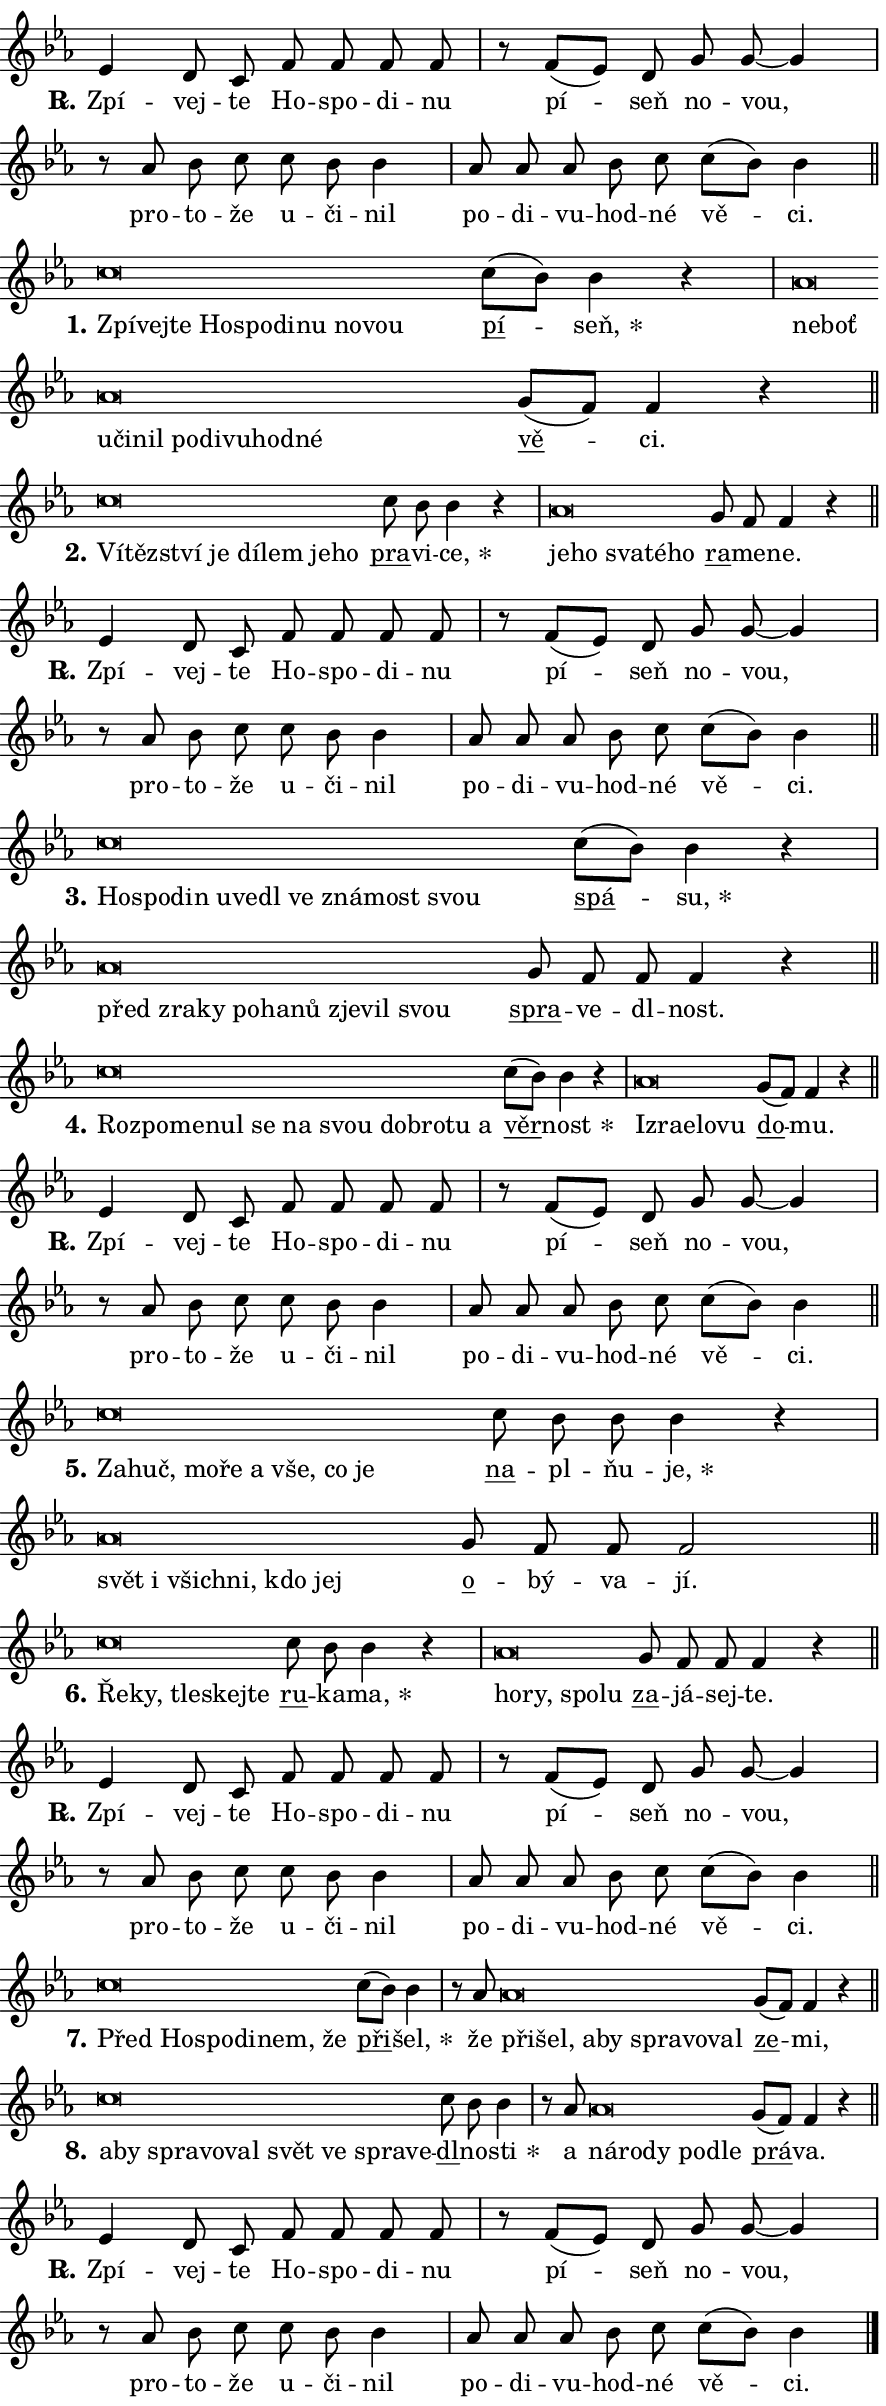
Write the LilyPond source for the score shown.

\version "2.24.0"
\header { tagline = "" }
\paper {
  indent = 0\cm
  top-margin = 0\cm
  right-margin = 0.13\cm % to fit lyric hyphens
  bottom-margin = 0\cm
  left-margin = 0\cm
  paper-width = 15\cm
  page-breaking = #ly:one-page-breaking
  system-system-spacing.basic-distance = #11
  score-system-spacing.basic-distance = #11
  ragged-last = ##f
}


%% Author: Thomas Morley
%% https://lists.gnu.org/archive/html/lilypond-user/2020-05/msg00002.html
#(define (line-position grob)
"Returns position of @var[grob} in current system:
   @code{'start}, if at first time-step
   @code{'end}, if at last time-step
   @code{'middle} otherwise
"
  (let* ((col (ly:item-get-column grob))
         (ln (ly:grob-object col 'left-neighbor))
         (rn (ly:grob-object col 'right-neighbor))
         (col-to-check-left (if (ly:grob? ln) ln col))
         (col-to-check-right (if (ly:grob? rn) rn col))
         (break-dir-left
           (and
             (ly:grob-property col-to-check-left 'non-musical #f)
             (ly:item-break-dir col-to-check-left)))
         (break-dir-right
           (and
             (ly:grob-property col-to-check-right 'non-musical #f)
             (ly:item-break-dir col-to-check-right))))
        (cond ((eqv? 1 break-dir-left) 'start)
              ((eqv? -1 break-dir-right) 'end)
              (else 'middle))))

#(define (tranparent-at-line-position vctor)
  (lambda (grob)
  "Relying on @code{line-position} select the relevant enry from @var{vctor}.
Used to determine transparency,"
    (case (line-position grob)
      ((end) (not (vector-ref vctor 0)))
      ((middle) (not (vector-ref vctor 1)))
      ((start) (not (vector-ref vctor 2))))))

noteHeadBreakVisibility =
#(define-music-function (break-visibility)(vector?)
"Makes @code{NoteHead}s transparent relying on @var{break-visibility}"
#{
  \override NoteHead.transparent =
    #(tranparent-at-line-position break-visibility)
#})

#(define delete-ledgers-for-transparent-note-heads
  (lambda (grob)
    "Reads whether a @code{NoteHead} is transparent.
If so this @code{NoteHead} is removed from @code{'note-heads} from
@var{grob}, which is supposed to be @code{LedgerLineSpanner}.
As a result ledgers are not printed for this @code{NoteHead}"
    (let* ((nhds-array (ly:grob-object grob 'note-heads))
           (nhds-list
             (if (ly:grob-array? nhds-array)
                 (ly:grob-array->list nhds-array)
                 '()))
           ;; Relies on the transparent-property being done before
           ;; Staff.LedgerLineSpanner.after-line-breaking is executed.
           ;; This is fragile ...
           (to-keep
             (remove
               (lambda (nhd)
                 (ly:grob-property nhd 'transparent #f))
               nhds-list)))
      ;; TODO find a better method to iterate over grob-arrays, similiar
      ;; to filter/remove etc for lists
      ;; For now rebuilt from scratch
      (set! (ly:grob-object grob 'note-heads)  '())
      (for-each
        (lambda (nhd)
          (ly:pointer-group-interface::add-grob grob 'note-heads nhd))
        to-keep))))

squashNotes = {
  \override NoteHead.X-extent = #'(-0.2 . 0.2)
  \override NoteHead.Y-extent = #'(-0.75 . 0)
  \override NoteHead.stencil =
    #(lambda (grob)
       (let ((pos (ly:grob-property grob 'staff-position)))
         (begin
           (if (< pos -7) (display "ERROR: Lower brevis then expected\n") (display ""))
           (if (<= pos -6) ly:text-interface::print ly:note-head::print))))
}
unSquashNotes = {
  \revert NoteHead.X-extent
  \revert NoteHead.Y-extent
  \revert NoteHead.stencil
}

hideNotes = \noteHeadBreakVisibility #begin-of-line-visible
unHideNotes = \noteHeadBreakVisibility #all-visible

% work-around for resetting accidentals
% https://lilypond.org/doc/v2.23/Documentation/notation/displaying-rhythms#unmetered-music
cadenzaMeasure = {
  \cadenzaOff
  \partial 1024 s1024
  \cadenzaOn
}

#(define-markup-command (accent layout props text) (markup?)
  "Underline accented syllable"
  (interpret-markup layout props
    #{\markup \override #'(offset . 4.3) \underline { #text }#}))

responsum = \markup \concat {
  "R" \hspace #-1.05 \path #0.1 #'((moveto 0 0.07) (lineto 0.9 0.8)) \hspace #0.05 "."
}

spaceSize = #0.6828661417322834 % exact space size for TeX Gyre Schola

\layout {
  \context {
    \Staff
    \remove "Time_signature_engraver"
    \override LedgerLineSpanner.after-line-breaking = #delete-ledgers-for-transparent-note-heads
  }
  \context {
    \Lyrics {
      \override LyricSpace.minimum-distance = \spaceSize
      \override LyricText.font-name = #"TeX Gyre Schola"
      \override LyricText.font-size = 1
      \override StanzaNumber.font-name = #"TeX Gyre Schola Bold"
      \override StanzaNumber.font-size = 1
    }
  }
  \context {
    \Score 
    \override NoteHead.text =
      #(lambda (grob) 
        (let ((pos (ly:grob-property grob 'staff-position)))
          #{\markup {
            \combine
              \halign #-0.55 \raise #(if (= pos -6) 0 0.5) \override #'(thickness . 2) \draw-line #'(3.2 . 0)
              \musicglyph "noteheads.sM1"
          }#}))
  }
}

% magnetic-lyrics.ily
%
%   written by
%     Jean Abou Samra <jean@abou-samra.fr>
%     Werner Lemberg <wl@gnu.org>
%
%   adapted by
%     Jiri Hon <jiri.hon@gmail.com>
%
% Version 2022-Apr-15

% https://www.mail-archive.com/lilypond-user@gnu.org/msg149350.html

#(define (Left_hyphen_pointer_engraver context)
   "Collect syllable-hyphen-syllable occurrences in lyrics and store
them in properties.  This engraver only looks to the left.  For
example, if the lyrics input is @code{foo -- bar}, it does the
following.

@itemize @bullet
@item
Set the @code{text} property of the @code{LyricHyphen} grob between
@q{foo} and @q{bar} to @code{foo}.

@item
Set the @code{left-hyphen} property of the @code{LyricText} grob with
text @q{foo} to the @code{LyricHyphen} grob between @q{foo} and
@q{bar}.
@end itemize

Use this auxiliary engraver in combination with the
@code{lyric-@/text::@/apply-@/magnetic-@/offset!} hook."
   (let ((hyphen #f)
         (text #f))
     (make-engraver
      (acknowledgers
       ((lyric-syllable-interface engraver grob source-engraver)
        (set! text grob)))
      (end-acknowledgers
       ((lyric-hyphen-interface engraver grob source-engraver)
        ;(when (not (grob::has-interface grob 'lyric-space-interface))
          (set! hyphen grob)));)
      ((stop-translation-timestep engraver)
       (when (and text hyphen)
         (ly:grob-set-object! text 'left-hyphen hyphen))
       (set! text #f)
       (set! hyphen #f)))))

#(define (lyric-text::apply-magnetic-offset! grob)
   "If the space between two syllables is less than the value in
property @code{LyricText@/.details@/.squash-threshold}, move the right
syllable to the left so that it gets concatenated with the left
syllable.

Use this function as a hook for
@code{LyricText@/.after-@/line-@/breaking} if the
@code{Left_@/hyphen_@/pointer_@/engraver} is active."
   (let ((hyphen (ly:grob-object grob 'left-hyphen #f)))
     (when hyphen
       (let ((left-text (ly:spanner-bound hyphen LEFT)))
         (when (grob::has-interface left-text 'lyric-syllable-interface)
           (let* ((common (ly:grob-common-refpoint grob left-text X))
                  (this-x-ext (ly:grob-extent grob common X))
                  (left-x-ext
                   (begin
                     ;; Trigger magnetism for left-text.
                     (ly:grob-property left-text 'after-line-breaking)
                     (ly:grob-extent left-text common X)))
                  ;; `delta` is the gap width between two syllables.
                  (delta (- (interval-start this-x-ext)
                            (interval-end left-x-ext)))
                  (details (ly:grob-property grob 'details))
                  (threshold (assoc-get 'squash-threshold details 0.2)))
             (when (< delta threshold)
               (let* (;; We have to manipulate the input text so that
                      ;; ligatures crossing syllable boundaries are not
                      ;; disabled.  For languages based on the Latin
                      ;; script this is essentially a beautification.
                      ;; However, for non-Western scripts it can be a
                      ;; necessity.
                      (lt (ly:grob-property left-text 'text))
                      (rt (ly:grob-property grob 'text))
                      (is-space (grob::has-interface hyphen 'lyric-space-interface))
                      (space (if is-space " " ""))
                      (extra-delta (if is-space spaceSize 0))
                      ;; Append new syllable.
                      (ltrt-space (if (and (string? lt) (string? rt))
                                (string-append lt space rt)
                                (make-concat-markup (list lt space rt))))
                      ;; Right-align `ltrt` to the right side.
                      (ltrt-space-markup (grob-interpret-markup
                               grob
                               (make-translate-markup
                                (cons (interval-length this-x-ext) 0)
                                (make-right-align-markup ltrt-space)))))
                 (begin
                   ;; Don't print `left-text`.
                   (ly:grob-set-property! left-text 'stencil #f)
                   ;; Set text and stencil (which holds all collected
                   ;; syllables so far) and shift it to the left.
                   (ly:grob-set-property! grob 'text ltrt-space)
                   (ly:grob-set-property! grob 'stencil ltrt-space-markup)
                   (ly:grob-translate-axis! grob (- (- delta extra-delta)) X))))))))))


#(define (lyric-hyphen::displace-bounds-first grob)
   ;; Make very sure this callback isn't triggered too early.
   (let ((left (ly:spanner-bound grob LEFT))
         (right (ly:spanner-bound grob RIGHT)))
     (ly:grob-property left 'after-line-breaking)
     (ly:grob-property right 'after-line-breaking)
     (ly:lyric-hyphen::print grob)))

squashThreshold = #0.4

\layout {
  \context {
    \Lyrics
    \consists #Left_hyphen_pointer_engraver
    \override LyricText.after-line-breaking =
      #lyric-text::apply-magnetic-offset!
    \override LyricHyphen.stencil = #lyric-hyphen::displace-bounds-first
    \override LyricText.details.squash-threshold = \squashThreshold
    \override LyricHyphen.minimum-distance = 0
    \override LyricHyphen.minimum-length = \squashThreshold
  }
}

squashText = \override LyricText.details.squash-threshold = 9999
unSquashText = \override LyricText.details.squash-threshold = \squashThreshold

leftText = \override LyricText.self-alignment-X = #LEFT
unLeftText = \revert LyricText.self-alignment-X

starOffset = #(lambda (grob) 
                (let ((x_offset (ly:self-alignment-interface::aligned-on-x-parent grob)))
                  (if (= x_offset 0) 0 (+ x_offset 1.2))))

star = #(define-music-function (syllable)(string?)
"Append star separator at the end of a syllable"
#{
  \once \override LyricText.X-offset = #starOffset
  \lyricmode { \markup {
    #syllable
    \override #'((font-name . "TeX Gyre Schola Bold")) \hspace #0.2 \lower #0.65 \larger "*"
  } }
#})

starAccent = #(define-music-function (syllable)(string?)
"Append star separator at the end of a syllable and make accent"
#{
  \once \override LyricText.X-offset = #starOffset
  \lyricmode { \markup {
    \accent #syllable
    \override #'((font-name . "TeX Gyre Schola Bold")) \hspace #0.2 \lower #0.65 \larger "*"
  } }
#})

breath = #(define-music-function (syllable)(string?)
"Append breathing indicator at the end of a syllable"
#{
  \lyricmode { \markup { #syllable "+" } }
#})

optionalBreath = #(define-music-function (syllable)(string?)
"Append optional breathing indicator at the end of a syllable"
#{
  \lyricmode { \markup { #syllable "(+)" } }
#})


\score {
    <<
        \new Voice = "melody" { \cadenzaOn \key es \major \relative { es'4 d8 c f f f f \cadenzaMeasure \bar "|" r f[( es)] d \bar "" g g~ g4 \cadenzaMeasure \bar "|" r8 as bes c \bar "" c bes bes4 \cadenzaMeasure \bar "|" as8 as as bes c c[( bes)] bes4 \cadenzaMeasure \bar "||" \break } }
        \new Lyrics \lyricsto "melody" { \lyricmode { \set stanza = \responsum
Zpí -- vej -- te Ho -- spo -- di -- nu pí -- seň no -- vou, pro -- to -- že u -- či -- nil po -- di -- vu -- hod -- né vě -- ci. } }
    >>
    \layout {}
}

\score {
    <<
        \new Voice = "melody" { \cadenzaOn \key es \major \relative { \squashNotes c''\breve*1/16 \hideNotes \breve*1/16 \bar "" \breve*1/16 \bar "" \breve*1/16 \bar "" \breve*1/16 \bar "" \breve*1/16 \bar "" \breve*1/16 \bar "" \breve*1/16 \breve*1/16 \bar "" \unHideNotes \unSquashNotes \bar "" c8[( bes)] bes4 r \cadenzaMeasure \bar "|" \squashNotes as\breve*1/16 \hideNotes \breve*1/16 \bar "" \breve*1/16 \bar "" \breve*1/16 \bar "" \breve*1/16 \bar "" \breve*1/16 \bar "" \breve*1/16 \bar "" \breve*1/16 \bar "" \breve*1/16 \breve*1/16 \bar "" \unHideNotes \unSquashNotes \bar "" g8[( f)] f4 r \cadenzaMeasure \bar "||" \break } }
        \new Lyrics \lyricsto "melody" { \lyricmode { \set stanza = "1."
\leftText Zpí -- \squashText vej -- te Ho -- spo -- di -- nu no -- vou \unLeftText \unSquashText \markup \accent pí -- \star seň, \leftText ne -- \squashText boť u -- či -- nil po -- di -- vu -- hod -- né \unLeftText \unSquashText \markup \accent vě -- ci. } }
    >>
    \layout {}
}

\score {
    <<
        \new Voice = "melody" { \cadenzaOn \key es \major \relative { \squashNotes c''\breve*1/16 \hideNotes \breve*1/16 \bar "" \breve*1/16 \bar "" \breve*1/16 \bar "" \breve*1/16 \bar "" \breve*1/16 \bar "" \breve*1/16 \breve*1/16 \bar "" \unHideNotes \unSquashNotes \bar "" c8 bes bes4 r \cadenzaMeasure \bar "|" \squashNotes as\breve*1/16 \hideNotes \breve*1/16 \bar "" \breve*1/16 \bar "" \breve*1/16 \breve*1/16 \bar "" \unHideNotes \unSquashNotes \bar "" g8 f f4 r \cadenzaMeasure \bar "||" \break } }
        \new Lyrics \lyricsto "melody" { \lyricmode { \set stanza = "2."
\leftText Ví -- \squashText těz -- ství je dí -- lem je -- ho \unLeftText \unSquashText \markup \accent pra -- vi -- \star ce, \leftText je -- \squashText ho sva -- té -- ho \unLeftText \unSquashText \markup \accent ra -- me -- ne. } }
    >>
    \layout {}
}

\score {
    <<
        \new Voice = "melody" { \cadenzaOn \key es \major \relative { es'4 d8 c f f f f \cadenzaMeasure \bar "|" r f[( es)] d \bar "" g g~ g4 \cadenzaMeasure \bar "|" r8 as bes c \bar "" c bes bes4 \cadenzaMeasure \bar "|" as8 as as bes c c[( bes)] bes4 \cadenzaMeasure \bar "||" \break } }
        \new Lyrics \lyricsto "melody" { \lyricmode { \set stanza = \responsum
Zpí -- vej -- te Ho -- spo -- di -- nu pí -- seň no -- vou, pro -- to -- že u -- či -- nil po -- di -- vu -- hod -- né vě -- ci. } }
    >>
    \layout {}
}

\score {
    <<
        \new Voice = "melody" { \cadenzaOn \key es \major \relative { \squashNotes c''\breve*1/16 \hideNotes \breve*1/16 \bar "" \breve*1/16 \bar "" \breve*1/16 \bar "" \breve*1/16 \bar "" \breve*1/16 \bar "" \breve*1/16 \bar "" \breve*1/16 \bar "" \breve*1/16 \breve*1/16 \bar "" \unHideNotes \unSquashNotes \bar "" c8[( bes)] bes4 r \cadenzaMeasure \bar "|" \squashNotes as\breve*1/16 \hideNotes \breve*1/16 \bar "" \breve*1/16 \bar "" \breve*1/16 \bar "" \breve*1/16 \bar "" \breve*1/16 \bar "" \breve*1/16 \bar "" \breve*1/16 \breve*1/16 \bar "" \unHideNotes \unSquashNotes \bar "" g8 f f f4 r \cadenzaMeasure \bar "||" \break } }
        \new Lyrics \lyricsto "melody" { \lyricmode { \set stanza = "3."
\leftText Ho -- \squashText spo -- din u -- ve -- dl ve zná -- most svou \unLeftText \unSquashText \markup \accent spá -- \star su, \leftText před \squashText zra -- ky po -- ha -- nů zje -- vil svou \unLeftText \unSquashText \markup \accent spra -- ve -- dl -- nost. } }
    >>
    \layout {}
}

\score {
    <<
        \new Voice = "melody" { \cadenzaOn \key es \major \relative { \squashNotes c''\breve*1/16 \hideNotes \breve*1/16 \bar "" \breve*1/16 \bar "" \breve*1/16 \bar "" \breve*1/16 \bar "" \breve*1/16 \bar "" \breve*1/16 \bar "" \breve*1/16 \bar "" \breve*1/16 \bar "" \breve*1/16 \breve*1/16 \bar "" \unHideNotes \unSquashNotes \bar "" c8[( bes)] bes4 r \cadenzaMeasure \bar "|" \squashNotes as\breve*1/16 \hideNotes \breve*1/16 \bar "" \breve*1/16 \bar "" \breve*1/16 \breve*1/16 \bar "" \unHideNotes \unSquashNotes \bar "" g8[( f)] f4 r \cadenzaMeasure \bar "||" \break } }
        \new Lyrics \lyricsto "melody" { \lyricmode { \set stanza = "4."
\leftText Roz -- \squashText po -- me -- nul se na svou dob -- ro -- tu a \unLeftText \unSquashText \markup \accent věr -- \star nost \leftText Iz -- \squashText ra -- e -- lo -- vu \unLeftText \unSquashText \markup \accent do -- mu. } }
    >>
    \layout {}
}

\score {
    <<
        \new Voice = "melody" { \cadenzaOn \key es \major \relative { es'4 d8 c f f f f \cadenzaMeasure \bar "|" r f[( es)] d \bar "" g g~ g4 \cadenzaMeasure \bar "|" r8 as bes c \bar "" c bes bes4 \cadenzaMeasure \bar "|" as8 as as bes c c[( bes)] bes4 \cadenzaMeasure \bar "||" \break } }
        \new Lyrics \lyricsto "melody" { \lyricmode { \set stanza = \responsum
Zpí -- vej -- te Ho -- spo -- di -- nu pí -- seň no -- vou, pro -- to -- že u -- či -- nil po -- di -- vu -- hod -- né vě -- ci. } }
    >>
    \layout {}
}

\score {
    <<
        \new Voice = "melody" { \cadenzaOn \key es \major \relative { \squashNotes c''\breve*1/16 \hideNotes \breve*1/16 \bar "" \breve*1/16 \bar "" \breve*1/16 \bar "" \breve*1/16 \bar "" \breve*1/16 \bar "" \breve*1/16 \breve*1/16 \bar "" \unHideNotes \unSquashNotes \bar "" c8 bes bes bes4 r \cadenzaMeasure \bar "|" \squashNotes as\breve*1/16 \hideNotes \breve*1/16 \bar "" \breve*1/16 \bar "" \breve*1/16 \bar "" \breve*1/16 \breve*1/16 \bar "" \unHideNotes \unSquashNotes \bar "" g8 f f f2 \cadenzaMeasure \bar "||" \break } }
        \new Lyrics \lyricsto "melody" { \lyricmode { \set stanza = "5."
\leftText Za -- \squashText huč, mo -- ře a vše, co je \unLeftText \unSquashText \markup \accent na -- pl -- ňu -- \star je, \leftText svět \squashText i všich -- ni, kdo jej \unLeftText \unSquashText \markup \accent o -- bý -- va -- jí. } }
    >>
    \layout {}
}

\score {
    <<
        \new Voice = "melody" { \cadenzaOn \key es \major \relative { \squashNotes c''\breve*1/16 \hideNotes \breve*1/16 \bar "" \breve*1/16 \bar "" \breve*1/16 \breve*1/16 \bar "" \unHideNotes \unSquashNotes \bar "" c8 bes bes4 r \cadenzaMeasure \bar "|" \squashNotes as\breve*1/16 \hideNotes \breve*1/16 \bar "" \breve*1/16 \breve*1/16 \bar "" \unHideNotes \unSquashNotes \bar "" g8 f f f4 r \cadenzaMeasure \bar "||" \break } }
        \new Lyrics \lyricsto "melody" { \lyricmode { \set stanza = "6."
\leftText Ře -- \squashText ky, tle -- skej -- te \unLeftText \unSquashText \markup \accent ru -- ka -- \star ma, \leftText ho -- \squashText ry, spo -- lu \unLeftText \unSquashText \markup \accent za -- já -- sej -- te. } }
    >>
    \layout {}
}

\score {
    <<
        \new Voice = "melody" { \cadenzaOn \key es \major \relative { es'4 d8 c f f f f \cadenzaMeasure \bar "|" r f[( es)] d \bar "" g g~ g4 \cadenzaMeasure \bar "|" r8 as bes c \bar "" c bes bes4 \cadenzaMeasure \bar "|" as8 as as bes c c[( bes)] bes4 \cadenzaMeasure \bar "||" \break } }
        \new Lyrics \lyricsto "melody" { \lyricmode { \set stanza = \responsum
Zpí -- vej -- te Ho -- spo -- di -- nu pí -- seň no -- vou, pro -- to -- že u -- či -- nil po -- di -- vu -- hod -- né vě -- ci. } }
    >>
    \layout {}
}

\score {
    <<
        \new Voice = "melody" { \cadenzaOn \key es \major \relative { \squashNotes c''\breve*1/16 \hideNotes \breve*1/16 \bar "" \breve*1/16 \bar "" \breve*1/16 \bar "" \breve*1/16 \breve*1/16 \bar "" \unHideNotes \unSquashNotes \bar "" c8[( bes)] bes4 \cadenzaMeasure \bar "|" r8 as8 \squashNotes as\breve*1/16 \hideNotes \breve*1/16 \bar "" \breve*1/16 \bar "" \breve*1/16 \bar "" \breve*1/16 \bar "" \breve*1/16 \breve*1/16 \bar "" \unHideNotes \unSquashNotes \bar "" g8[( f)] f4 r \cadenzaMeasure \bar "||" \break } }
        \new Lyrics \lyricsto "melody" { \lyricmode { \set stanza = "7."
\leftText Před \squashText Ho -- spo -- di -- nem, že \unLeftText \unSquashText \markup \accent při -- \star šel, že \leftText při -- \squashText šel, a -- by spra -- vo -- val \unLeftText \unSquashText \markup \accent ze -- mi, } }
    >>
    \layout {}
}

\score {
    <<
        \new Voice = "melody" { \cadenzaOn \key es \major \relative { \squashNotes c''\breve*1/16 \hideNotes \breve*1/16 \bar "" \breve*1/16 \bar "" \breve*1/16 \bar "" \breve*1/16 \bar "" \breve*1/16 \bar "" \breve*1/16 \bar "" \breve*1/16 \breve*1/16 \bar "" \unHideNotes \unSquashNotes \bar "" c8 bes bes4 \cadenzaMeasure \bar "|" r8 as8 \squashNotes as\breve*1/16 \hideNotes \breve*1/16 \bar "" \breve*1/16 \bar "" \breve*1/16 \breve*1/16 \bar "" \unHideNotes \unSquashNotes \bar "" g8[( f)] f4 r \cadenzaMeasure \bar "||" \break } }
        \new Lyrics \lyricsto "melody" { \lyricmode { \set stanza = "8."
\leftText a -- \squashText by spra -- vo -- val svět ve spra -- ve -- \unLeftText \unSquashText \markup \accent dl -- no -- \star sti a \leftText ná -- \squashText ro -- dy po -- dle \unLeftText \unSquashText \markup \accent prá -- va. } }
    >>
    \layout {}
}

\score {
    <<
        \new Voice = "melody" { \cadenzaOn \key es \major \relative { es'4 d8 c f f f f \cadenzaMeasure \bar "|" r f[( es)] d \bar "" g g~ g4 \cadenzaMeasure \bar "|" r8 as bes c \bar "" c bes bes4 \cadenzaMeasure \bar "|" as8 as as bes c c[( bes)] bes4 \cadenzaMeasure \bar "||" \break } \bar "|." }
        \new Lyrics \lyricsto "melody" { \lyricmode { \set stanza = \responsum
Zpí -- vej -- te Ho -- spo -- di -- nu pí -- seň no -- vou, pro -- to -- že u -- či -- nil po -- di -- vu -- hod -- né vě -- ci. } }
    >>
    \layout {}
}
